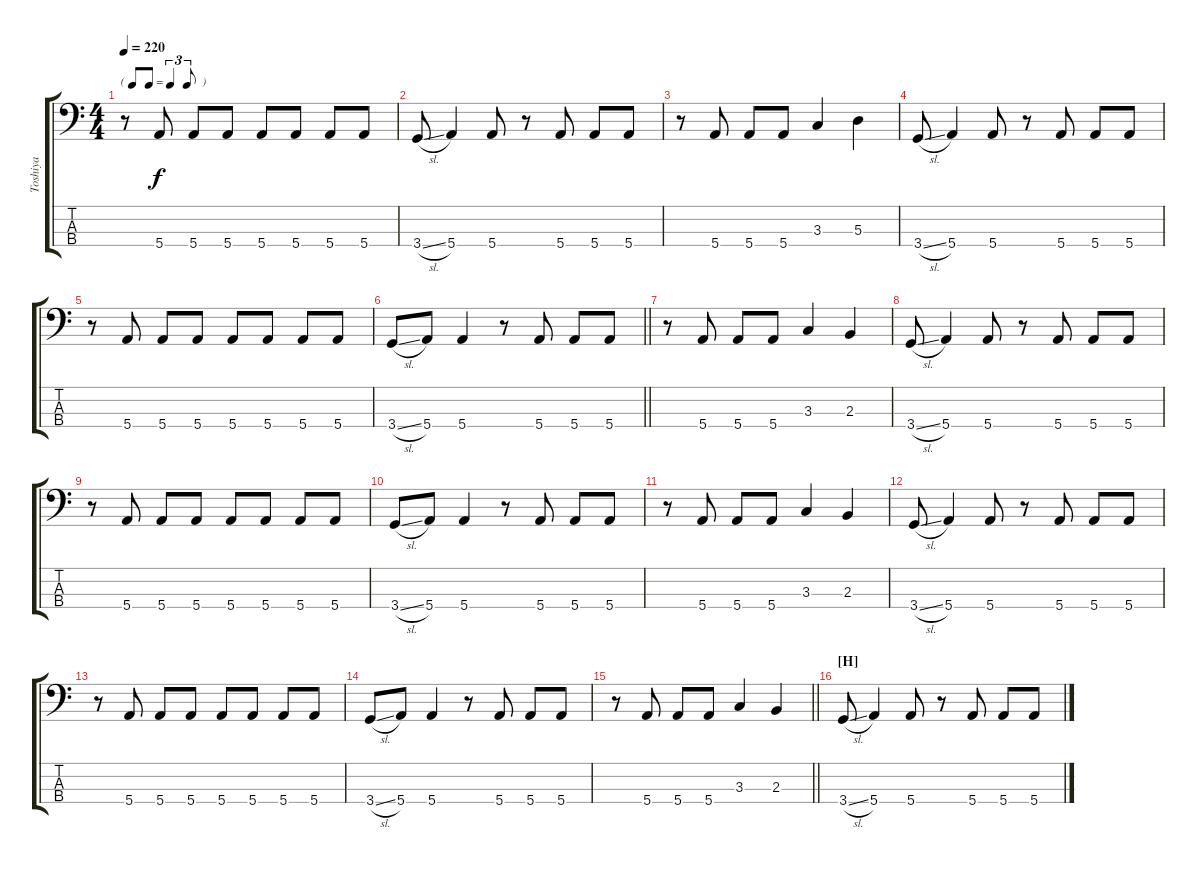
\track ("Toshiya" "Toshiya") {instrument electricbasspick}
\staff {score tabs}
\tuning (G2 D2 A1 E1) {hide}
\ts (4 4)
\tf triplet8th
\tempo 220
\clef f4
\ks c
r.8{dy f} 5.4.8 5.4.8 5.4.8 5.4.8 5.4.8 5.4.8 5.4.8 |
3.4{sl}.8 5.4.4 5.4.8 r.8 5.4.8 5.4.8 5.4.8 |
r.8 5.4.8 5.4.8 5.4.8 3.3.4 5.3.4 |
3.4{sl}.8 5.4.4 5.4.8 r.8 5.4.8 5.4.8 5.4.8 |
r.8 5.4.8 5.4.8 5.4.8 5.4.8 5.4.8 5.4.8 5.4.8 |
\barLineRight lightlight
3.4{sl}.8 5.4.8 5.4.4 r.8 5.4.8 5.4.8 5.4.8 |
r.8 5.4.8 5.4.8 5.4.8 3.3.4 2.3.4 |
3.4{sl}.8 5.4.4 5.4.8 r.8 5.4.8 5.4.8 5.4.8 |
r.8 5.4.8 5.4.8 5.4.8 5.4.8 5.4.8 5.4.8 5.4.8 |
3.4{sl}.8 5.4.8 5.4.4 r.8 5.4.8 5.4.8 5.4.8 |
r.8 5.4.8 5.4.8 5.4.8 3.3.4 2.3.4 |
3.4{sl}.8 5.4.4 5.4.8 r.8 5.4.8 5.4.8 5.4.8 |
r.8 5.4.8 5.4.8 5.4.8 5.4.8 5.4.8 5.4.8 5.4.8 |
3.4{sl}.8 5.4.8 5.4.4 r.8 5.4.8 5.4.8 5.4.8 |
\barLineRight lightlight
r.8 5.4.8 5.4.8 5.4.8 3.3.4 2.3.4 |
\section ("" "[H]")
3.4{sl}.8 5.4.4 5.4.8 r.8 5.4.8 5.4.8 5.4.8
